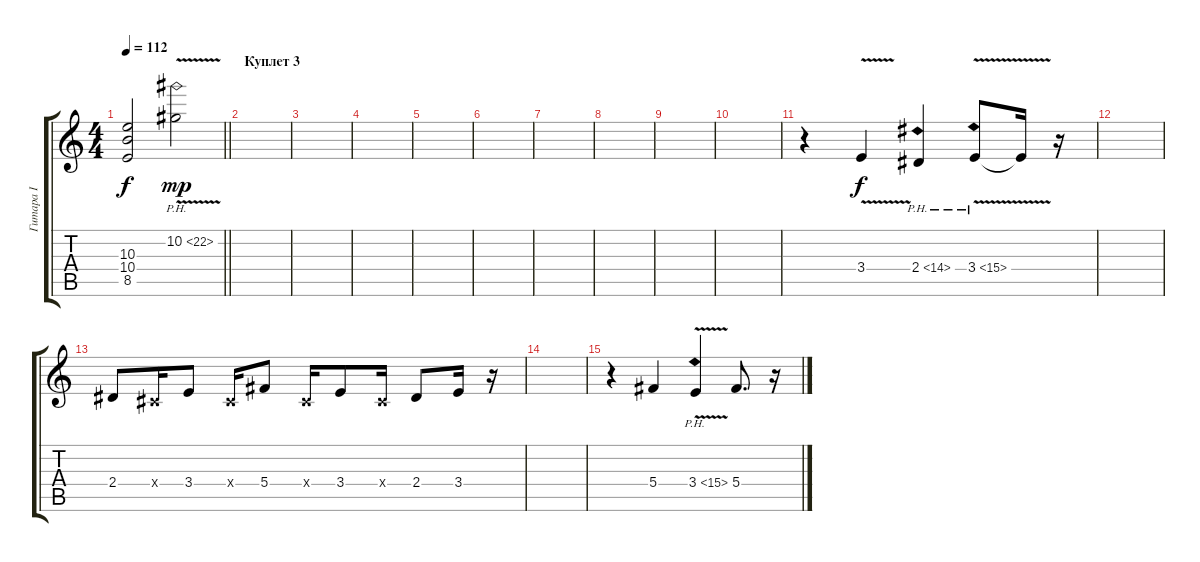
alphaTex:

\track ("Гитара I" "Гитара I") {instrument distortionguitar}
\staff {score tabs}
\tuning (Eb4 Bb3 Gb3 Db3 Ab2 Eb2) {hide}
\ts (4 4)
\tempo 112
\clef g2
\barLineRight lightlight
\ks aminor
(10.3 10.4 8.5).2{dy f} 10.2{ph 12 v}.2{dy mp} |
\section ("" "Куплет 3")
|
|
|
|
|
|
|
|
|
r.4 3.4{v}.4{dy f} 2.4{ph 12}.4 3.4{ph 12 v}.8 3.4{t}.16 r.16 |
|
2.4.8 0.4{x}.16 3.4.8 0.4{x}.16 5.4.8 0.4{x}.16 3.4.8 0.4{x}.16 2.4.8 3.4.16 r.16 |
|
r.4 5.4.4 3.4{ph 12 v}.4 5.4.8{d} r.16
